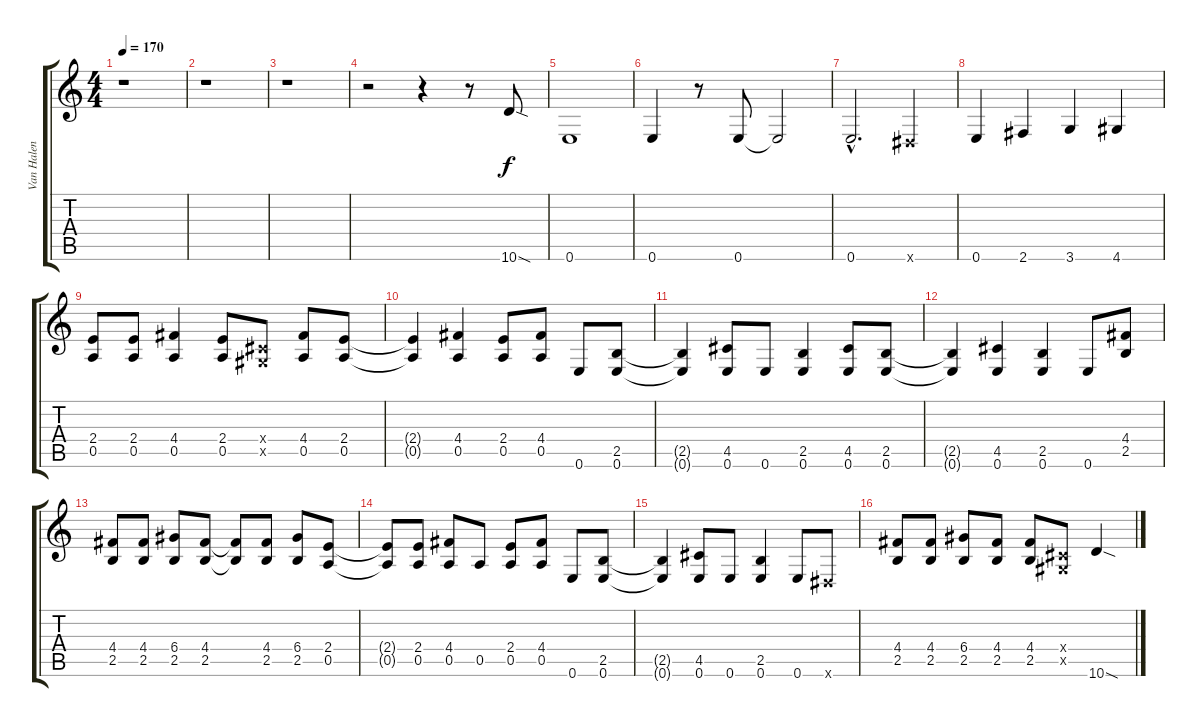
\track ("Van Halen" "Van Halen") {instrument overdrivenguitar}
\staff {score tabs}
\tuning (E4 B3 G3 D3 A2 E2) {hide}
\ts (4 4)
\tempo 170
\clef g2
\ks c
r.1{dy f} |
r.1 |
r.1 |
r.2 r.4 r.8 10.6{sod}.8 |
0.6.1 |
0.6.4 r.8 0.6.8 0.6{t}.2 |
0.6{hac}.2{d} -1.6{x}.4 |
0.6.4 2.6.4 3.6.4 4.6.4 |
(2.4 0.5).8 (2.4 0.5).8 (4.4 0.5).4 (2.4 0.5).8 (-1.4{x} -1.5{x}).8 (4.4 0.5).8 (2.4 0.5).8 |
(2.4{t} 0.5{t}).4 (4.4 0.5).4 (2.4 0.5).8 (4.4 0.5).8 0.6.8 (2.5 0.6).8 |
(2.5{t} 0.6{t}).4 (4.5 0.6).8 0.6.8 (2.5 0.6).4 (4.5 0.6).8 (2.5 0.6).8 |
(2.5{t} 0.6{t}).4 (4.5 0.6).4 (2.5 0.6).4 0.6.8 (4.4 2.5).8 |
(4.4 2.5).8 (4.4 2.5).8 (6.4 2.5).8 (4.4 2.5).8 (4.4{t} 2.5{t}).8 (4.4 2.5).8 (6.4 2.5).8 (2.4 0.5).8 |
(2.4{t} 0.5{t}).8 (2.4 0.5).8 (4.4 0.5).8 0.5.8 (2.4 0.5).8 (4.4 0.5).8 0.6.8 (2.5 0.6).8 |
(2.5{t} 0.6{t}).4 (4.5 0.6).8 0.6.8 (2.5 0.6).4 0.6.8 -1.6{x}.8 |
(4.4 2.5).8 (4.4 2.5).8 (6.4 2.5).8 (4.4 2.5).8 (4.4 2.5).8 (-1.4{x} -1.5{x}).8 10.6{sod}.4
